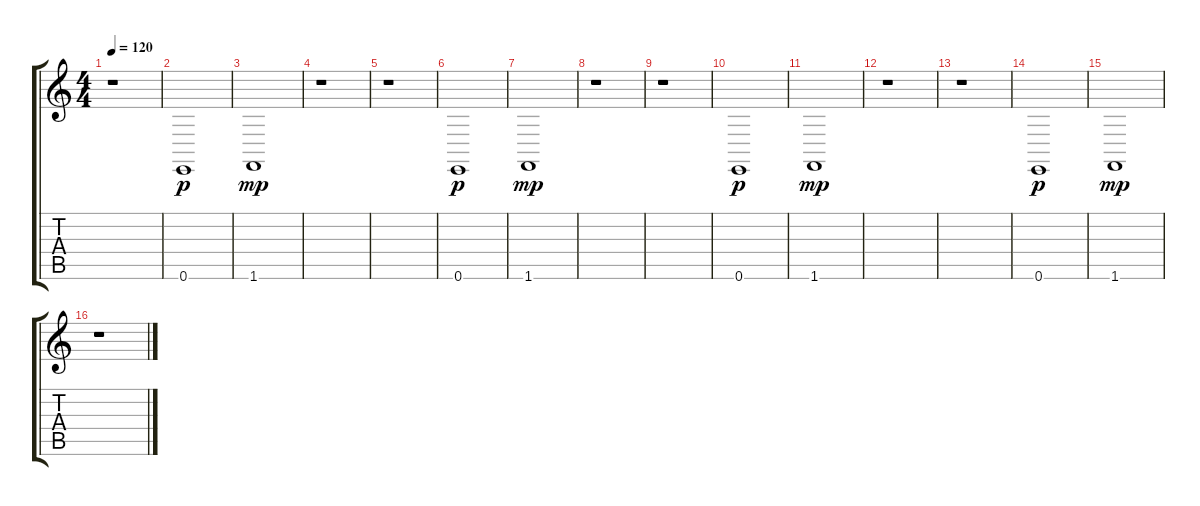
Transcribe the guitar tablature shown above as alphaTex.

\track "" {instrument fx2soundtrack}
\staff {score tabs}
\tuning (E4 B3 G3 D3 A2 E2) {hide}
\ts (4 4)
\tempo 120
\clef g2
\ks c
r.1{dy mp} |
0.6.1{dy p} |
1.6.1{dy mp} |
r.1 |
r.1 |
0.6.1{dy p} |
1.6.1{dy mp} |
r.1 |
r.1 |
0.6.1{dy p} |
1.6.1{dy mp} |
r.1 |
r.1 |
0.6.1{dy p} |
1.6.1{dy mp} |
r.1
